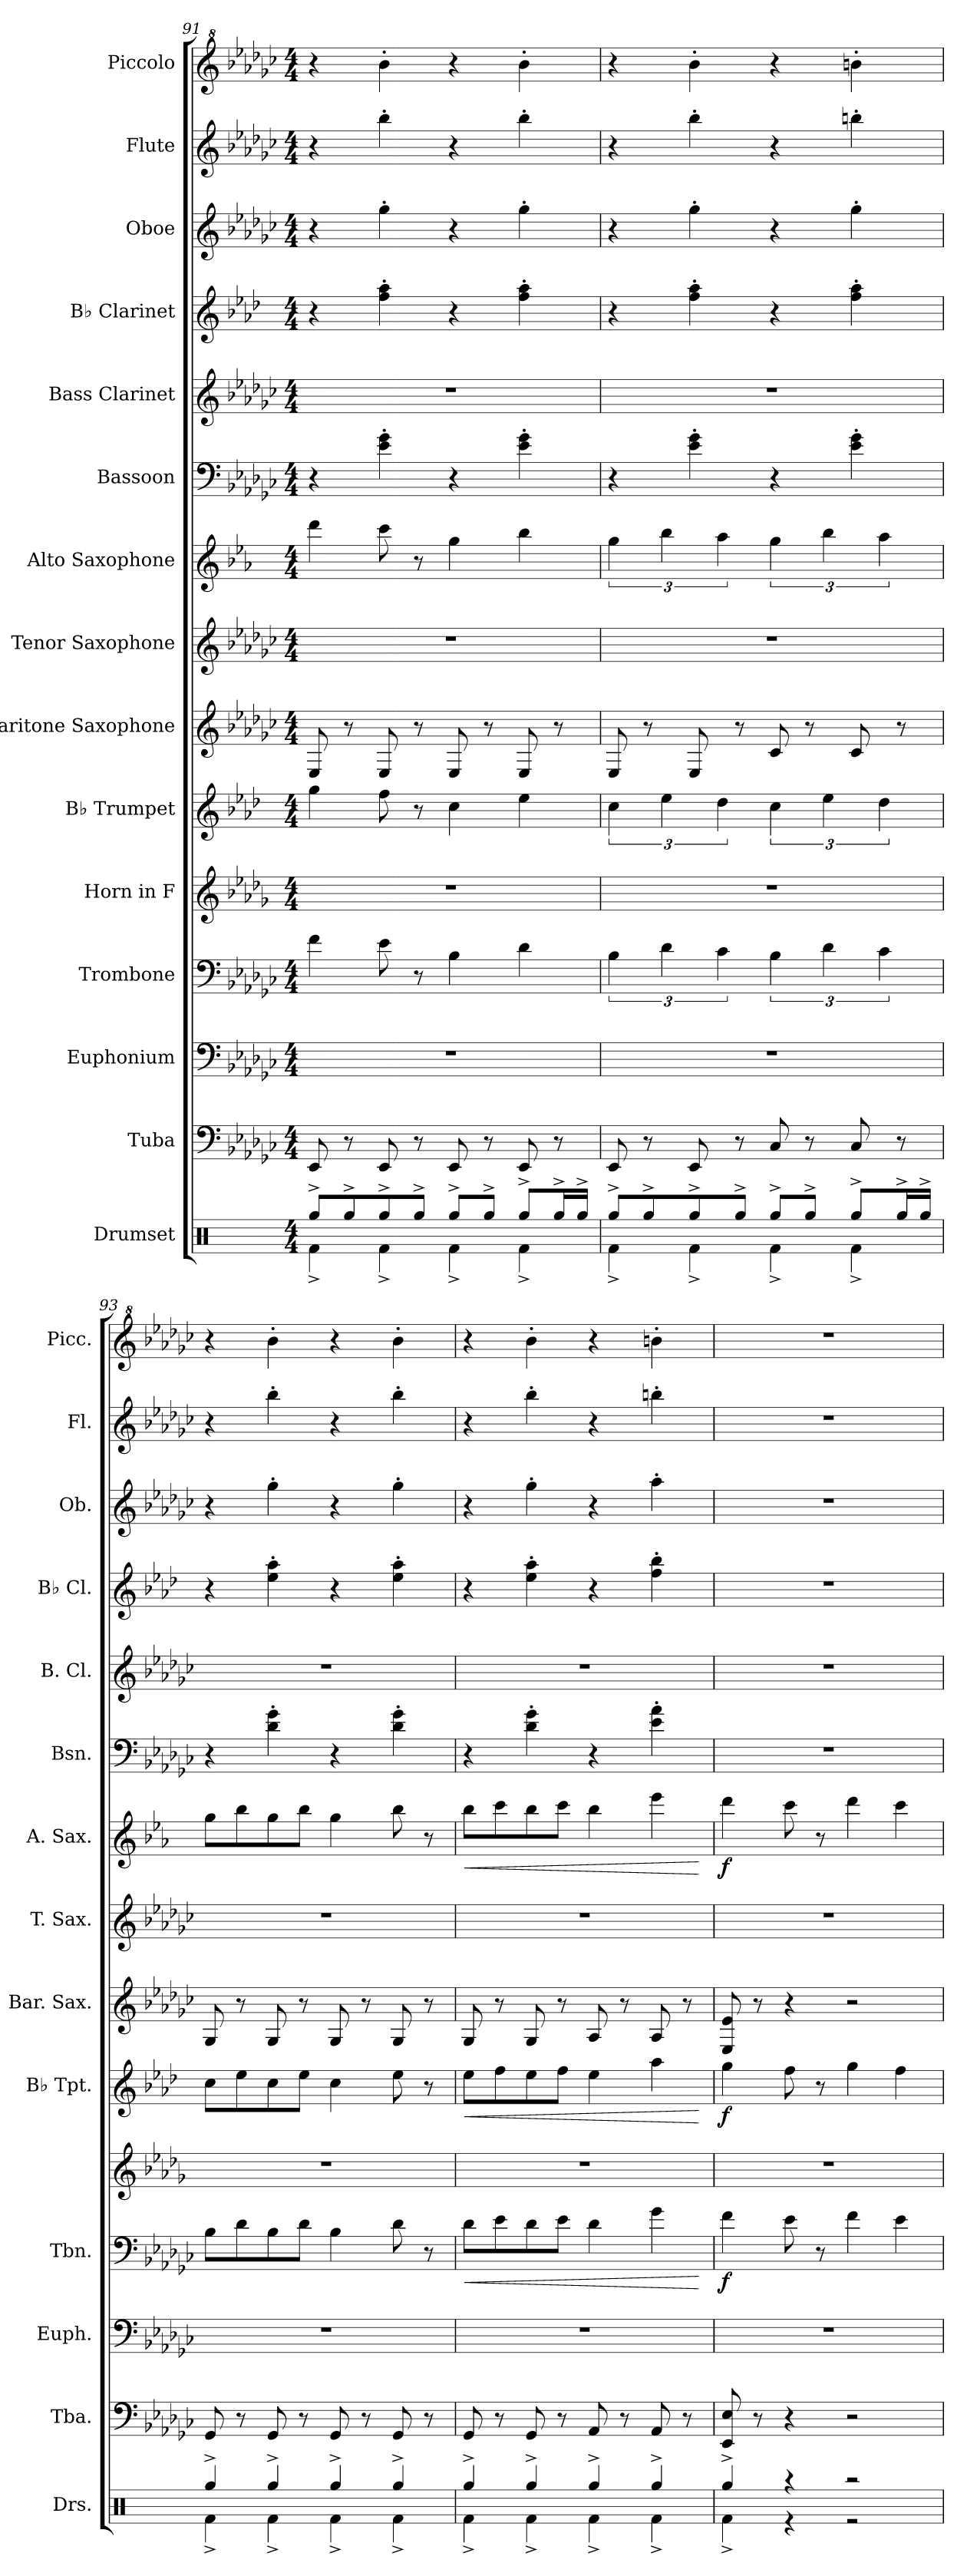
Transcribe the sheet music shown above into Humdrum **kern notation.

**kern	**kern	**kern	**kern	**dynam	**kern	**kern	**dynam	**kern	**kern	**kern	**dynam	**kern	**kern	**kern	**kern	**kern	**kern
*part15	*part14	*part13	*part12	*part12	*part11	*part10	*part10	*part9	*part8	*part7	*part7	*part6	*part5	*part4	*part3	*part2	*part1
*staff15	*staff14	*staff13	*staff12	*staff12	*staff11	*staff10	*staff10	*staff9	*staff8	*staff7	*staff7	*staff6	*staff5	*staff4	*staff3	*staff2	*staff1
*I"Drumset	*I"Tuba	*I"Euphonium	*I"Trombone	*	*I"Horn in F	*I"B♭ Trumpet	*	*I"Baritone Saxophone	*I"Tenor Saxophone	*I"Alto Saxophone	*	*I"Bassoon	*I"Bass Clarinet	*I"B♭ Clarinet	*I"Oboe	*I"Flute	*I"Piccolo
*I'Drs.	*I'Tba.	*I'Euph.	*I'Tbn.	*	*	*I'B♭ Tpt.	*	*I'Bar. Sax.	*I'T. Sax.	*I'A. Sax.	*	*I'Bsn.	*I'B. Cl.	*I'B♭ Cl.	*I'Ob.	*I'Fl.	*I'Picc.
*clefX	*clefF4	*clefF4	*clefF4	*	*clefG2	*clefG2	*	*clefG2	*clefG2	*clefG2	*	*clefF4	*clefG2	*clefG2	*clefG2	*clefG2	*clefG^2
*	*	*	*	*	*ITrd4c7	*ITrd1c2	*	*ITrd12c21	*ITrd8c14	*ITrd5c9	*	*	*ITrd8c14	*ITrd1c2	*	*	*ITrd-7c-12
*k[]	*k[b-e-a-d-g-c-]	*k[b-e-a-d-g-c-]	*k[b-e-a-d-g-c-]	*	*k[b-e-a-d-g-c-]	*k[b-e-a-d-g-c-]	*	*k[b-e-a-d-g-c-]	*k[b-e-a-d-g-c-]	*k[b-e-a-d-g-c-]	*	*k[b-e-a-d-g-c-]	*k[b-e-a-d-g-c-]	*k[b-e-a-d-g-c-]	*k[b-e-a-d-g-c-]	*k[b-e-a-d-g-c-]	*k[b-e-a-d-g-c-]
*M4/4	*M4/4	*M4/4	*M4/4	*	*M4/4	*M4/4	*	*M4/4	*M4/4	*M4/4	*	*M4/4	*M4/4	*M4/4	*M4/4	*M4/4	*M4/4
=91	=91	=91	=91	=91	=91	=91	=91	=91	=91	=91	=91	=91	=91	=91	=91	=91	=91
*^	*	*	*	*	*	*	*	*	*	*	*	*	*	*	*	*	*
8Rgg^/L	4Rf^\	8EE-/	1r	4f\	.	1r	4ff\	.	8EE-/	1r	4ff\	.	4r	1r	4r	4r	4r	4r
8Rgg^/	.	8r	.	.	.	.	.	.	8r	.	.	.	.	.	.	.	.	.
8Rgg^/	4Rf^\	8EE-/	.	8e-\	.	.	8ee-\	.	8EE-/	.	8ee-\	.	4e-\' 4g-\'	.	4ee-\' 4gg-\'	4gg-'\	4bb-'\	4bbb-'\
8Rgg^/J	.	8r	.	8r	.	.	8r	.	8r	.	8r	.	.	.	.	.	.	.
8Rgg^/L	4Rf^\	8EE-/	.	4B-\	.	.	4b-\	.	8EE-/	.	4b-\	.	4r	.	4r	4r	4r	4r
8Rgg^/J	.	8r	.	.	.	.	.	.	8r	.	.	.	.	.	.	.	.	.
8Rgg^/L	4Rf^\	8EE-/	.	4d-\	.	.	4dd-\	.	8EE-/	.	4dd-\	.	4e-\' 4g-\'	.	4ee-\' 4gg-\'	4gg-'\	4bb-'\	4bbb-'\
16Rgg^/L	.	8r	.	.	.	.	.	.	8r	.	.	.	.	.	.	.	.	.
16Rgg^/JJ	.	.	.	.	.	.	.	.	.	.	.	.	.	.	.	.	.	.
=92	=92	=92	=92	=92	=92	=92	=92	=92	=92	=92	=92	=92	=92	=92	=92	=92	=92	=92
8Rgg^/L	4Rf^\	8EE-/	1r	6B-\	.	1r	6b-\	.	8EE-/	1r	6b-\	.	4r	1r	4r	4r	4r	4r
8Rgg^/	.	8r	.	.	.	.	.	.	8r	.	.	.	.	.	.	.	.	.
.	.	.	.	6d-\	.	.	6dd-\	.	.	.	6dd-\	.	.	.	.	.	.	.
8Rgg^/	4Rf^\	8EE-/	.	.	.	.	.	.	8EE-/	.	.	.	4e-\' 4g-\'	.	4ee-\' 4gg-\'	4gg-'\	4bb-'\	4bbb-'\
.	.	.	.	6c-\	.	.	6cc-\	.	.	.	6cc-\	.	.	.	.	.	.	.
8Rgg^/J	.	8r	.	.	.	.	.	.	8r	.	.	.	.	.	.	.	.	.
8Rgg^/L	4Rf^\	8C-/	.	6B-\	.	.	6b-\	.	8C-/	.	6b-\	.	4r	.	4r	4r	4r	4r
8Rgg^/J	.	8r	.	.	.	.	.	.	8r	.	.	.	.	.	.	.	.	.
.	.	.	.	6d-\	.	.	6dd-\	.	.	.	6dd-\	.	.	.	.	.	.	.
8Rgg^/L	4Rf^\	8C-/	.	.	.	.	.	.	8C-/	.	.	.	4e-\' 4g-\'	.	4ee-\' 4gg-\'	4gg-'\	4bbn'\	4bbbn'\
.	.	.	.	6c-\	.	.	6cc-\	.	.	.	6cc-\	.	.	.	.	.	.	.
16Rgg^/L	.	8r	.	.	.	.	.	.	8r	.	.	.	.	.	.	.	.	.
16Rgg^/JJ	.	.	.	.	.	.	.	.	.	.	.	.	.	.	.	.	.	.
=93	=93	=93	=93	=93	=93	=93	=93	=93	=93	=93	=93	=93	=93	=93	=93	=93	=93	=93
4Rgg^/	4Rf^\	8GG-/	1r	8B-\L	.	1r	8b-\L	.	8GG-/	1r	8b-\L	.	4r	1r	4r	4r	4r	4r
.	.	8r	.	8d-\	.	.	8dd-\	.	8r	.	8dd-\	.	.	.	.	.	.	.
4Rgg^/	4Rf^\	8GG-/	.	8B-\	.	.	8b-\	.	8GG-/	.	8b-\	.	4d-\' 4g-\'	.	4dd-\' 4gg-\'	4gg-'\	4bb-'\	4bbb-'\
.	.	8r	.	8d-\J	.	.	8dd-\J	.	8r	.	8dd-\J	.	.	.	.	.	.	.
4Rgg^/	4Rf^\	8GG-/	.	4B-\	.	.	4b-\	.	8GG-/	.	4b-\	.	4r	.	4r	4r	4r	4r
.	.	8r	.	.	.	.	.	.	8r	.	.	.	.	.	.	.	.	.
4Rgg^/	4Rf^\	8GG-/	.	8d-\	.	.	8dd-\	.	8GG-/	.	8dd-\	.	4d-\' 4g-\'	.	4dd-\' 4gg-\'	4gg-'\	4bb-'\	4bbb-'\
.	.	8r	.	8r	.	.	8r	.	8r	.	8r	.	.	.	.	.	.	.
!!LO:PB:g=z
=94	=94	=94	=94	=94	=94	=94	=94	=94	=94	=94	=94	=94	=94	=94	=94	=94	=94	=94
!	!	!	!	!	!LO:HP:b	!	!	!LO:HP:b	!	!	!	!LO:HP:b	!	!	!	!	!	!
4Rgg^/	4Rf^\	8GG-/	1r	8d-\L	<	1r	8dd-\L	<	8GG-/	1r	8dd-\L	<	4r	1r	4r	4r	4r	4r
.	.	8r	.	8e-\	.	.	8ee-\	.	8r	.	8ee-\	.	.	.	.	.	.	.
4Rgg^/	4Rf^\	8GG-/	.	8d-\	.	.	8dd-\	.	8GG-/	.	8dd-\	.	4d-\' 4g-\'	.	4dd-\' 4gg-\'	4gg-'\	4bb-'\	4bbb-'\
.	.	8r	.	8e-\J	.	.	8ee-\J	.	8r	.	8ee-\J	.	.	.	.	.	.	.
4Rgg^/	4Rf^\	8AA-/	.	4d-\	.	.	4dd-\	.	8AA-/	.	4dd-\	.	4r	.	4r	4r	4r	4r
.	.	8r	.	.	.	.	.	.	8r	.	.	.	.	.	.	.	.	.
4Rgg^/	4Rf^\	8AA-/	.	4g-\	.	.	4gg-\	.	8AA-/	.	4gg-\	.	4e-\' 4a-\'	.	4ee-\' 4aa-\'	4aa-'\	4bbn'\	4bbbn'\
.	.	8r	.	.	.	.	.	.	8r	.	.	.	.	.	.	.	.	.
*v	*v	*	*	*	*	*	*	*	*	*	*	*	*	*	*	*	*	*
.	.	.	.	[	.	.	[	.	.	.	[	.	.	.	.	.	.
=95	=95	=95	=95	=95	=95	=95	=95	=95	=95	=95	=95	=95	=95	=95	=95	=95	=95
*^	*	*	*	*	*	*	*	*	*	*	*	*	*	*	*	*	*
!	!	!	!	!	!LO:DY:b	!	!	!LO:DY:b	!	!	!	!LO:DY:b	!	!	!	!	!	!
4Rgg^/	4Rf^\	8EE-/ 8E-/	1r	4f\	f	1r	4ff\	f	8EE-/ 8E-/	1r	4ff\	f	1r	1r	1r	1r	1r	1r
.	.	8r	.	.	.	.	.	.	8r	.	.	.	.	.	.	.	.	.
4r	4r	4r	.	8e-\	.	.	8ee-\	.	4r	.	8ee-\	.	.	.	.	.	.	.
.	.	.	.	8r	.	.	8r	.	.	.	8r	.	.	.	.	.	.	.
2r	2r	2r	.	4f\	.	.	4ff\	.	2r	.	4ff\	.	.	.	.	.	.	.
.	.	.	.	4e-\	.	.	4ee-\	.	.	.	4ee-\	.	.	.	.	.	.	.
*v	*v	*	*	*	*	*	*	*	*	*	*	*	*	*	*	*	*	*
=	=	=	=	=	=	=	=	=	=	=	=	=	=	=	=	=	=
*-	*-	*-	*-	*-	*-	*-	*-	*-	*-	*-	*-	*-	*-	*-	*-	*-	*-
